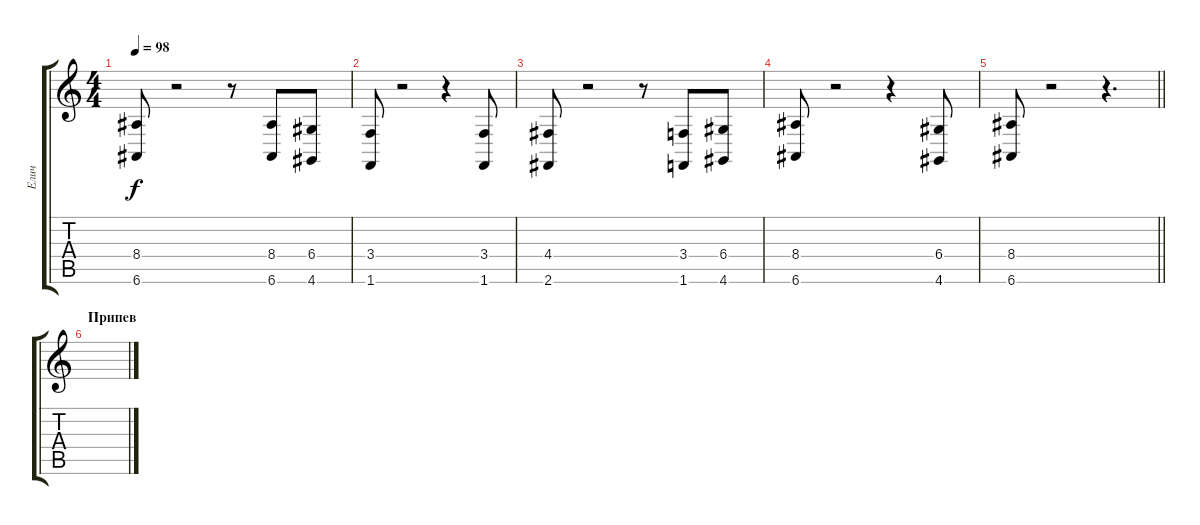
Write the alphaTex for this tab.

\track ("Елич" "Елич") {instrument brightacousticpiano}
\staff {score tabs}
\tuning (E4 B3 G3 D3 A2 E2) {hide}
\ts (4 4)
\tempo 98
\clef g2
\ks c
(8.4 6.6).8{dy f} r.2 r.8 (8.4 6.6).8 (6.4 4.6).8 |
(3.4 1.6).8 r.2 r.4 (3.4 1.6).8 |
(4.4 2.6).8 r.2 r.8 (3.4 1.6).8 (6.4 4.6).8 |
(8.4 6.6).8 r.2 r.4 (6.4 4.6).8 |
\barLineRight lightlight
(8.4 6.6).8 r.2 r.4{d} |
\section ("" "Припев")
